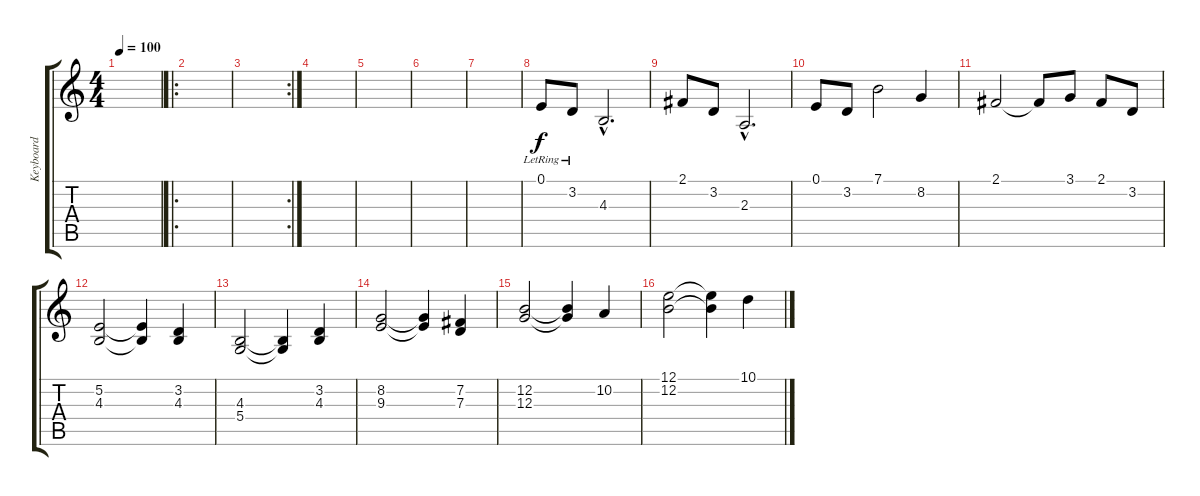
\track ("Keyboard" "Keyboard") {instrument stringensemble1}
\staff {score tabs}
\tuning (E4 B3 G3 D3 A2 E2) {hide}
\ts (4 4)
\tempo 100
\clef g2
\ks c
|
\ro
|
\rc 2
|
|
|
|
|
0.1{lr}.8 3.2{lr}.8 4.3{hac}.2{d} |
2.1.8 3.2.8 2.3{hac}.2{d} |
0.1.8 3.2.8 7.1.2 8.2.4 |
2.1.2 2.1{t}.8 3.1.8 2.1.8 3.2.8 |
(5.2 4.3).2 (5.2{t} 4.3{t}).4 (3.2 4.3).4 |
(4.3 5.4).2 (4.3{t} 5.4{t}).4 (3.2 4.3).4 |
(8.2 9.3).2 (8.2{t} 9.3{t}).4 (7.2 7.3).4 |
(12.2 12.3).2 (12.2{t} 12.3{t}).4 10.2.4 |
(12.1 12.2).2 (12.1{t} 12.2{t}).4 10.1.4
